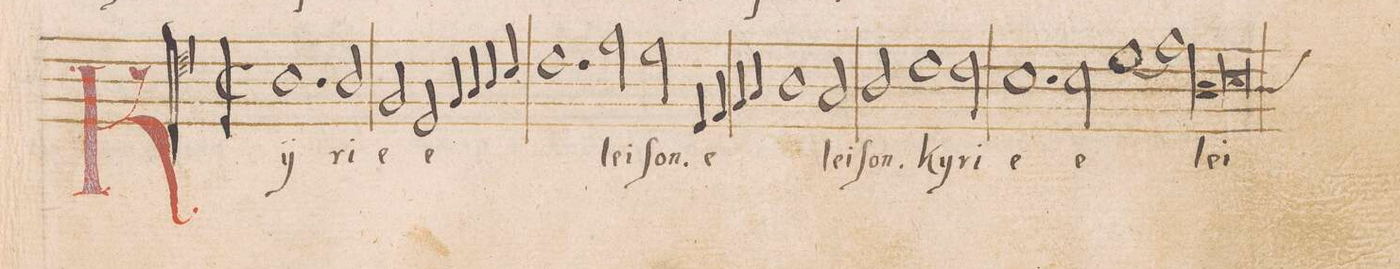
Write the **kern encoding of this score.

**kern	**text
*I"TENOR	*
*clefC4	*
*k[]	*
*met(C|)	*
*M2/1	*
1.A	Kÿ-
2A/	-ri-
=68	=68
2F/	-e
2D/	e-
4F/	.
4G/	.
4A/	.
4B/	.
=69	=69
1.c	.
2e\	-lei-
=70-	=70-
2d\	-ſon.
4D/	e-
4E/	.
4F/	.
4G/	.
1A/	.
=71-	=71-
2G/	lei-
2A/	-ſon.
1c\	Ky-
=72-	=72-
2c\	-ri-
1.B	-e
=73-	=73-
2B\	e-
(<1d	.
=74-	=74-
1e)	.
*lig	*
1A	-lei-
=75-	=75-
1B	.
*Xlig	*
*custos:A	*
*-	*-
